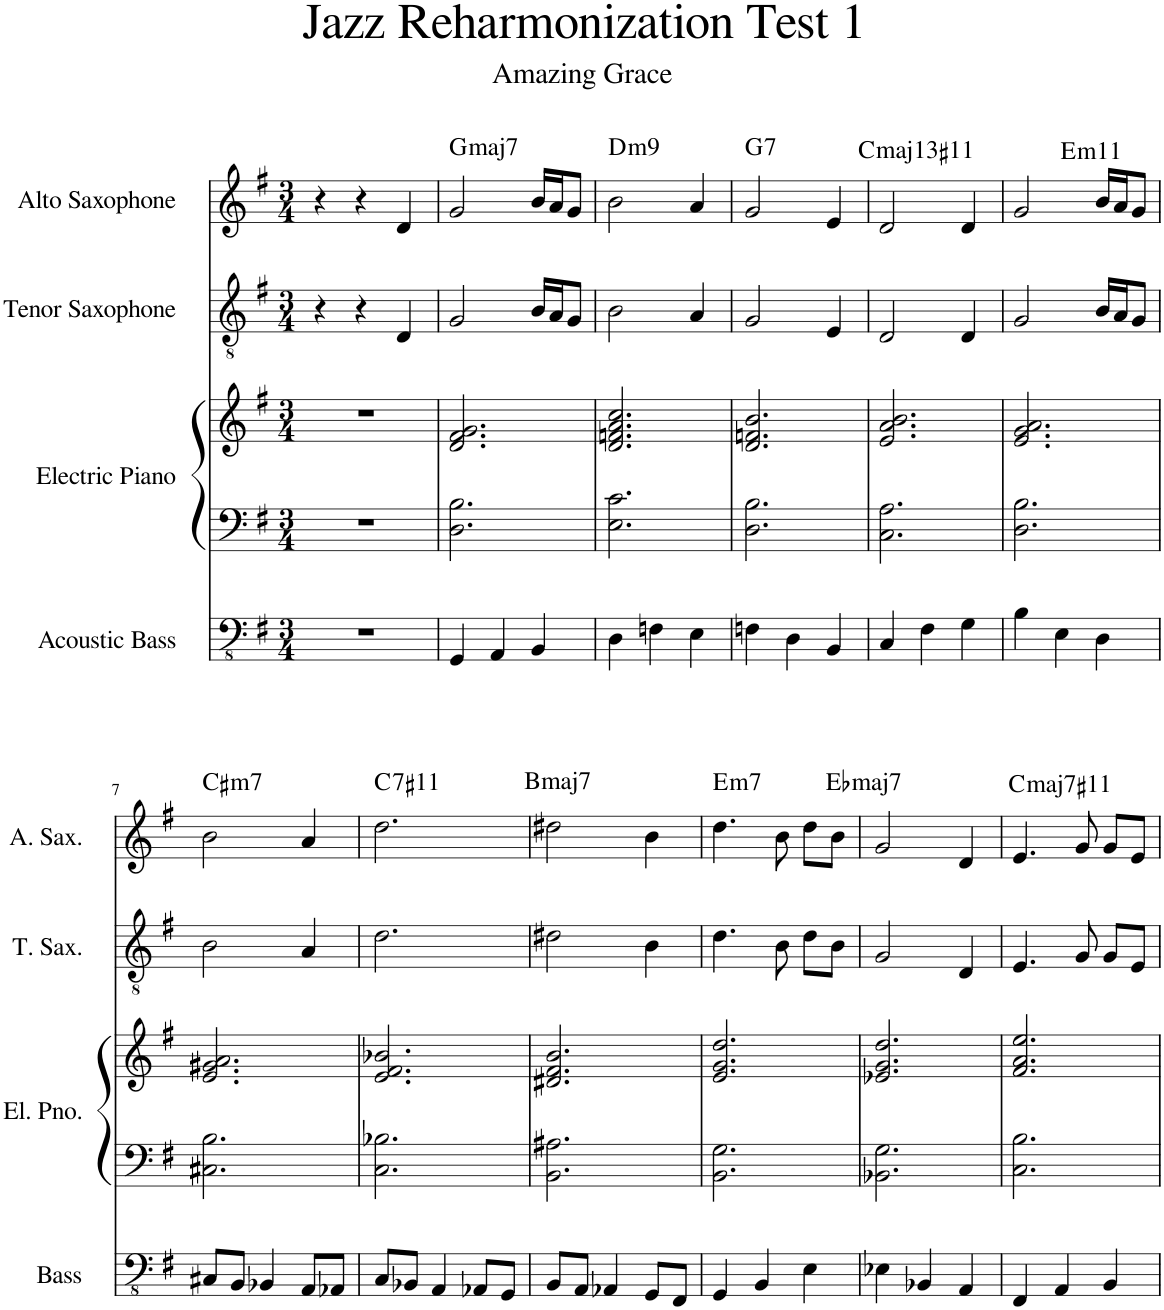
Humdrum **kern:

**kern	**kern	**kern	**kern	**kern	**harte
*part4	*part3	*part3	*part2	*part1	*part1
*staff5	*staff4	*staff3	*staff2	*staff1	*
*I"Acoustic Bass	*I"Electric Piano	*	*I"Tenor Saxophone	*I"Alto Saxophone	*
*I'Bass	*I'El. Pno.	*	*I'T. Sax.	*I'A. Sax.	*
*clefFv4	*clefF4	*clefG2	*clefGv2	*clefG2	*
*	*	*	*ITrd8c14	*ITrd5c9	*
*k[f#]	*k[f#]	*k[f#]	*k[f#]	*k[f#]	*
*M3/4	*M3/4	*M3/4	*M3/4	*M3/4	*
=1	=1	=1	=1	=1	=1
2.r	2.r	2.r	4r	4r	.
.	.	.	4r	4r	.
.	.	.	4D/	4d/	.
=2	=2	=2	=2	=2	=2
!	!	!	!	!	!LO:H:kt=maj7
4GGG/	2.D\ 2.B\	2.d/ 2.f#/ 2.g/	2G/	2g/	G:maj7
4AAA/	.	.	.	.	.
4BBB/	.	.	16B/LL	16b/LL	.
.	.	.	16A/J	16a/J	.
.	.	.	8G/J	8g/J	.
=3	=3	=3	=3	=3	=3
!	!	!	!	!	!LO:H:kt=m9
4DD\	2.E\ 2.c\	2.d/ 2.fn/ 2.a/ 2.cc/	2B\	2b\	D:min9
4FFn\	.	.	.	.	.
4EE\	.	.	4A/	4a/	.
=4	=4	=4	=4	=4	=4
!	!	!	!	!	!LO:H:kt=7
4FFn\	2.D\ 2.B\	2.d/ 2.fn/ 2.b/	2G/	2g/	G:7
4DD\	.	.	.	.	.
4BBB/	.	.	4E/	4e/	.
=5	=5	=5	=5	=5	=5
!	!	!	!	!	!LO:H:kt=maj13
4CC/	2.C\ 2.A\	2.e/ 2.a/ 2.b/	2D/	2d/	C:(3,5,7,9,#11,13)
4FF#\	.	.	.	.	.
4GG\	.	.	4D/	4d/	.
=6	=6	=6	=6	=6	=6
!	!	!	!	!	!LO:H:kt=m11
4BB\	2.D\ 2.B\	2.e/ 2.g/ 2.a/	2G/	2g/	E:min9(11)
4EE\	.	.	.	.	.
4DD\	.	.	16B/LL	16b/LL	.
.	.	.	16A/J	16a/J	.
.	.	.	8G/J	8g/J	.
!!LO:LB:g=z
=7	=7	=7	=7	=7	=7
!	!	!	!	!	!LO:H:kt=m7
8CC#X/L	2.C#X\ 2.B\	2.e/ 2.g#X/ 2.a/	2B\	2b\	C#:min7
8BBB/J	.	.	.	.	.
4BBB-X/	.	.	.	.	.
8AAA/L	.	.	4A/	4a/	.
8AAA-X/J	.	.	.	.	.
=8	=8	=8	=8	=8	=8
!	!	!	!	!	!LO:H:kt=7
8CC/L	2.C\ 2.B-X\	2.e/ 2.f#/ 2.b-X/	2.d\	2.dd\	C:7(#11)
8BBB-X/J	.	.	.	.	.
4AAA/	.	.	.	.	.
8AAA-X/L	.	.	.	.	.
8GGG/J	.	.	.	.	.
=9	=9	=9	=9	=9	=9
!	!	!	!	!	!LO:H:kt=maj7
8BBB/L	2.BB\ 2.A#X\	2.d#X/ 2.f#/ 2.b/	2d#X\	2dd#X\	B:maj7
8AAA/J	.	.	.	.	.
4AAA-X/	.	.	.	.	.
8GGG/L	.	.	4B\	4b\	.
8FFF#/J	.	.	.	.	.
=10	=10	=10	=10	=10	=10
!	!	!	!	!	!LO:H:kt=m7
4GGG/	2.BB\ 2.G\	2.e/ 2.g/ 2.dd/	4.d\	4.dd\	E:min7
4BBB/	.	.	.	.	.
.	.	.	8B\	8b\	.
4EE\	.	.	8d\L	8dd\L	.
.	.	.	8B\J	8b\J	.
=11	=11	=11	=11	=11	=11
!	!	!	!	!	!LO:H:kt=maj7
4EE-X\	2.BB-X\ 2.G\	2.e-X/ 2.g/ 2.dd/	2G/	2g/	Eb:maj7
4BBB-X/	.	.	.	.	.
4AAA/	.	.	4D/	4d/	.
=12	=12	=12	=12	=12	=12
!	!	!	!	!	!LO:H:kt=maj7
4FFF#/	2.C\ 2.B\	2.f#/ 2.a/ 2.ee/	4.E/	4.e/	C:maj7(#11)
4AAA/	.	.	.	.	.
.	.	.	8G/	8g/	.
4BBB/	.	.	8G/L	8g/L	.
.	.	.	8E/J	8e/J	.
=	=	=	=	=	=
*-	*-	*-	*-	*-	*-
